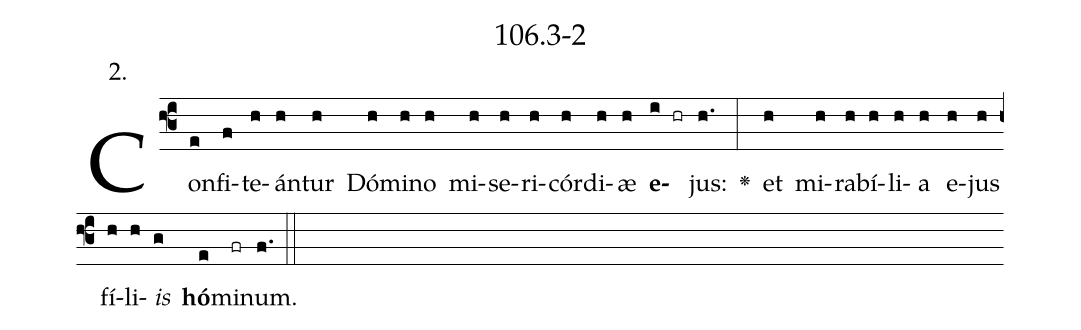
name: 106.3-2;
annotation: 2.;
%%
(f3)Con(e)fi(f)te(h)án(h)tur(h) Dó(h)mi(h)no(h) mi(h)se(h)ri(h)cór(h)di(h)æ(h) <b>e</b>(i hr)jus:(h.) <v>\greheightstar</v>(:) et(h) mi(h)ra(h)bí(h)li(h)a(h) e(h)jus(h) fí(h)li(h)<i>is</i>(g) <b>hó</b>(e)mi(fr)num.(f.) (::)


%E(h) u(h) o(h) u(g) a(e) e.(f.) (::)
